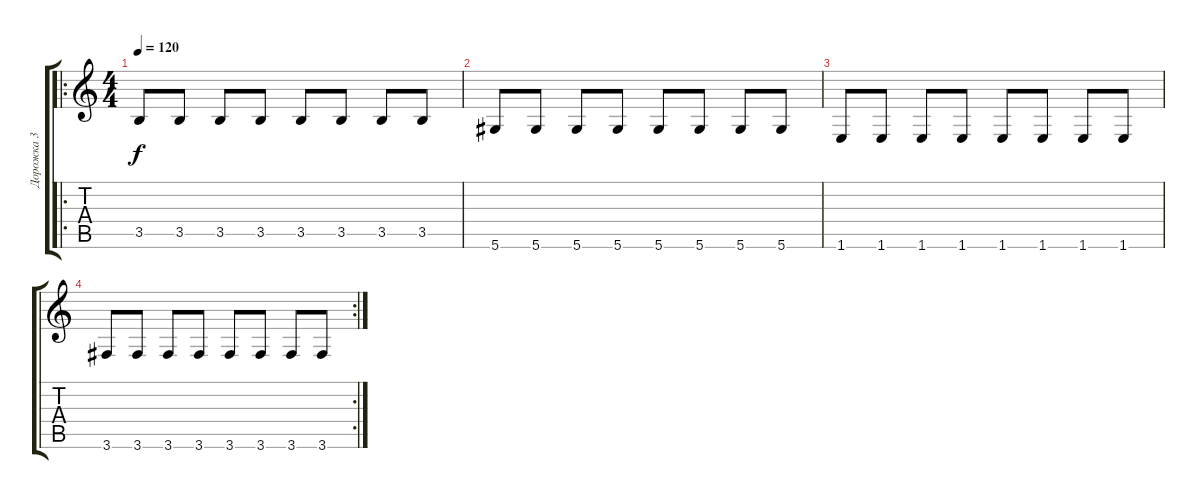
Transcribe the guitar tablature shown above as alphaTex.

\track ("Дорожка 3" "Дорожка 3") {instrument electricbassfinger}
\staff {score tabs}
\tuning (Eb4 Bb3 Gb3 Db3 Ab2 Eb2) {hide}
\ro
\ts (4 4)
\tempo 120
\clef g2
\ks c
3.5.8{dy f} 3.5.8 3.5.8 3.5.8 3.5.8 3.5.8 3.5.8 3.5.8 |
5.6.8 5.6.8 5.6.8 5.6.8 5.6.8 5.6.8 5.6.8 5.6.8 |
1.6.8 1.6.8 1.6.8 1.6.8 1.6.8 1.6.8 1.6.8 1.6.8 |
\rc 2
3.6.8 3.6.8 3.6.8 3.6.8 3.6.8 3.6.8 3.6.8 3.6.8
